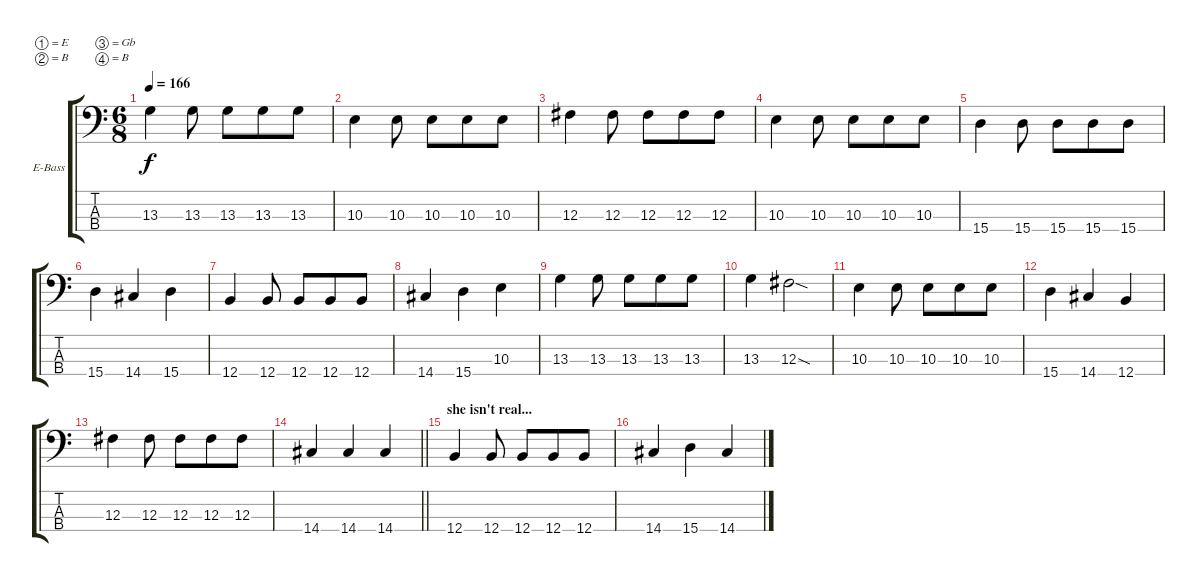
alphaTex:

\bracketExtendMode groupsimilarinstruments
\firstSystemTrackNameOrientation horizontal
\otherSystemsTrackNameOrientation horizontal
\track ("Bass" "E-Bass") {instrument electricbassfinger}
\staff {score tabs}
\tuning (E2 B1 Gb1 B0)
\ts (6 8)
\tempo 166
\clef f4
\ks c
13.3.4{dy f} 13.3.8 13.3.8 13.3.8 13.3.8 |
10.3.4 10.3.8 10.3.8 10.3.8 10.3.8 |
12.3.4 12.3.8 12.3.8 12.3.8 12.3.8 |
10.3.4 10.3.8 10.3.8 10.3.8 10.3.8 |
15.4.4 15.4.8 15.4.8 15.4.8 15.4.8 |
15.4.4 14.4.4 15.4.4 |
12.4.4 12.4.8 12.4.8 12.4.8 12.4.8 |
14.4.4 15.4.4 10.3.4 |
13.3.4 13.3.8 13.3.8 13.3.8 13.3.8 |
13.3.4 12.3{sod}.2 |
10.3.4 10.3.8 10.3.8 10.3.8 10.3.8 |
15.4.4 14.4.4 12.4.4 |
12.3.4 12.3.8 12.3.8 12.3.8 12.3.8 |
\barLineRight lightlight
14.4.4 14.4.4 14.4.4 |
\section ("" "she isn't real...")
12.4.4 12.4.8 12.4.8 12.4.8 12.4.8 |
14.4.4 15.4.4 14.4.4
